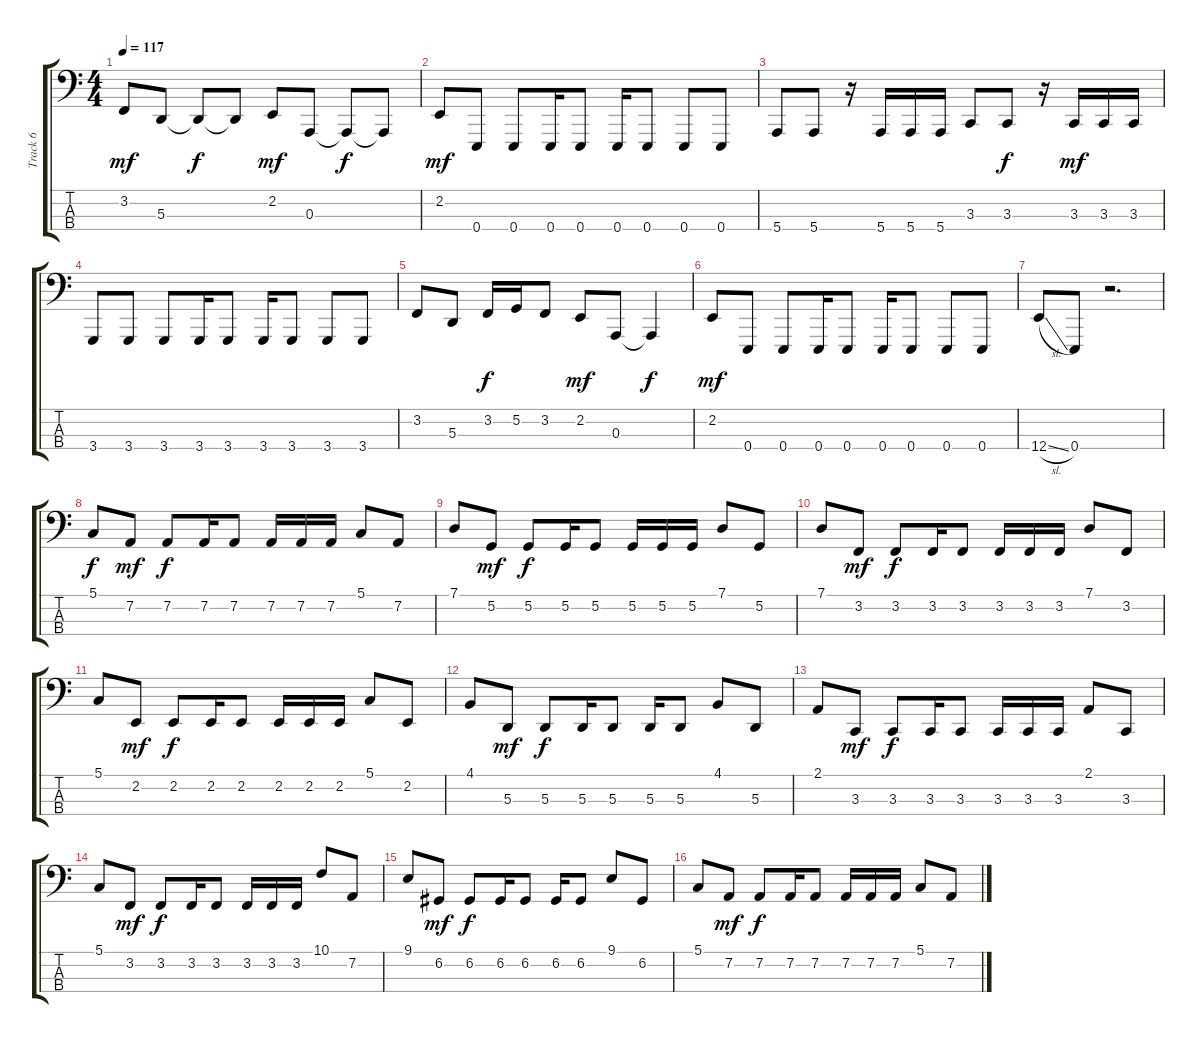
\track ("Track 6" "Track 6") {instrument lead5charang}
\staff {score tabs}
\tuning (G2 D2 A1 E1) {hide}
\ts (4 4)
\tempo 117
\clef f4
\ks c
3.2.8{dy mf} 5.3.8 5.3{t}.8{dy f} 5.3{t}.8 2.2.8{dy mf} 0.3.8 0.3{t}.8{dy f} 0.3{t}.8 |
2.2.8{dy mf} 0.4.8 0.4.8 0.4.16 0.4.8 0.4.16 0.4.8 0.4.8 0.4.8 |
5.4.8 5.4.8 r.16 5.4.16 5.4.16 5.4.16 3.3.8 3.3.8{dy f} r.16 3.3.16{dy mf} 3.3.16 3.3.16 |
3.4.8 3.4.8 3.4.8 3.4.16 3.4.8 3.4.16 3.4.8 3.4.8 3.4.8 |
3.2.8 5.3.8 3.2.16{dy f} 5.2.16 3.2.8 2.2.8{dy mf} 0.3.8 0.3{t}.4{dy f} |
2.2.8{dy mf} 0.4.8 0.4.8 0.4.16 0.4.8 0.4.16 0.4.8 0.4.8 0.4.8 |
12.4{sl}.8 0.4.8 r.2{d} |
5.1.8{dy f} 7.2.8{dy mf} 7.2.8{dy f} 7.2.16 7.2.8 7.2.16 7.2.16 7.2.16 5.1.8 7.2.8 |
7.1.8 5.2.8{dy mf} 5.2.8{dy f} 5.2.16 5.2.8 5.2.16 5.2.16 5.2.16 7.1.8 5.2.8 |
7.1.8 3.2.8{dy mf} 3.2.8{dy f} 3.2.16 3.2.8 3.2.16 3.2.16 3.2.16 7.1.8 3.2.8 |
5.1.8 2.2.8{dy mf} 2.2.8{dy f} 2.2.16 2.2.8 2.2.16 2.2.16 2.2.16 5.1.8 2.2.8 |
4.1.8 5.3.8{dy mf} 5.3.8{dy f} 5.3.16 5.3.8 5.3.16 5.3.8 4.1.8 5.3.8 |
2.1.8 3.3.8{dy mf} 3.3.8{dy f} 3.3.16 3.3.8 3.3.16 3.3.16 3.3.16 2.1.8 3.3.8 |
5.1.8 3.2.8{dy mf} 3.2.8{dy f} 3.2.16 3.2.8 3.2.16 3.2.16 3.2.16 10.1.8 7.2.8 |
9.1.8 6.2.8{dy mf} 6.2.8{dy f} 6.2.16 6.2.8 6.2.16 6.2.8 9.1.8 6.2.8 |
5.1.8 7.2.8{dy mf} 7.2.8{dy f} 7.2.16 7.2.8 7.2.16 7.2.16 7.2.16 5.1.8 7.2.8
